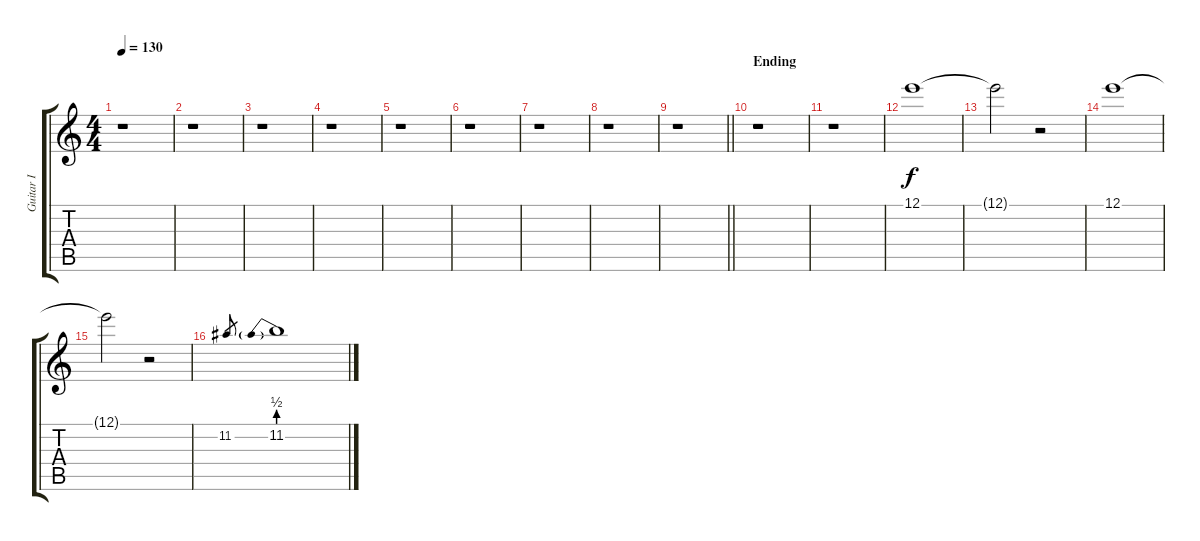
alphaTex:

\track ("Guitar I" "Guitar I") {instrument distortionguitar}
\staff {score tabs}
\tuning (E4 B3 G3 D3 A2 E2) {hide}
\ts (4 4)
\tempo 130
\clef g2
\ks c
r.1{dy f} |
r.1 |
r.1 |
r.1 |
r.1 |
r.1 |
r.1 |
r.1 |
\barLineRight lightlight
r.1 |
\section ("" "Ending")
r.1 |
r.1 |
12.1.1 |
12.1{t}.2 r.2 |
12.1.1 |
12.1{t}.2 r.2 |
11.2.8{gr} 11.2{be (prebend 0 2 60 2)}.1
